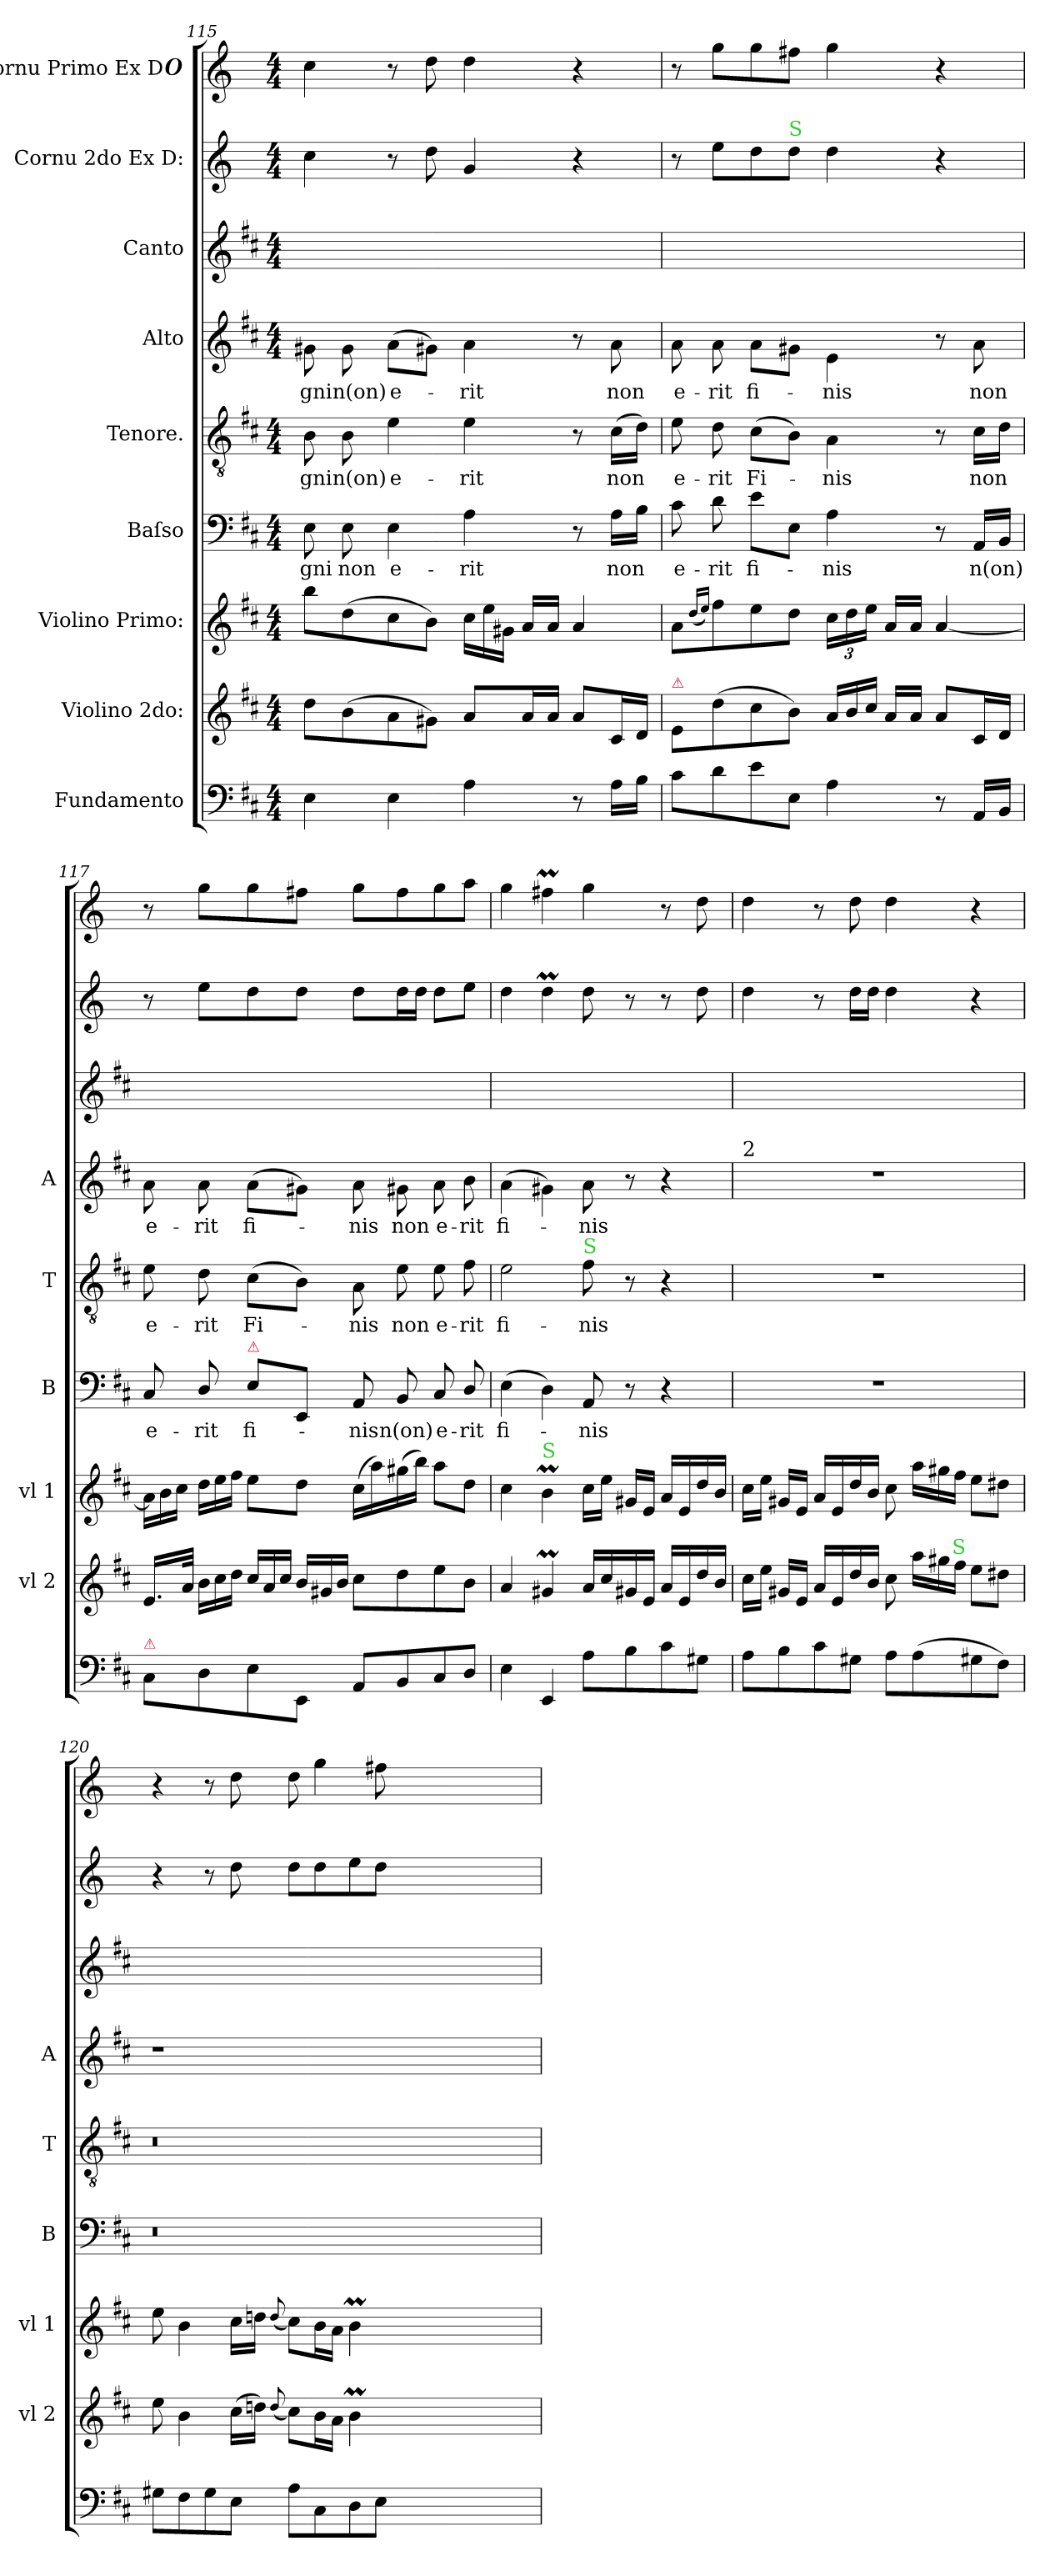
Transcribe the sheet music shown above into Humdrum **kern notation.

**kern	**kern	**kern	**kern	**text	**kern	**text	**kern	**text	**kern	**kern	**kern
*part9	*part8	*part7	*part6	*part6	*part5	*part5	*part4	*part4	*part3	*part2	*part1
*staff9	*staff8	*staff7	*staff6	*staff6	*staff5	*staff5	*staff4	*staff4	*staff3	*staff2	*staff1
*I"Fundamento	*I"Violino 2do:	*I"Violino Primo:	*I"Baſso	*	*I"Tenore.	*	*I"Alto	*	*I"Canto	*I"Cornu 2do Ex D:	*I"Cornu Primo Ex D#
*	*I'vl 2	*I'vl 1	*I'B	*	*I'T	*	*I'A	*	*	*	*
*clefF4	*clefG2	*clefG2	*clefF4	*	*clefGv2	*	*clefG2	*	*clefG2	*clefG2	*clefG2
*	*	*	*	*	*	*	*	*	*	*ITrd6c10	*ITrd6c10
*k[f#c#]	*k[f#c#]	*k[f#c#]	*k[f#c#]	*	*k[f#c#]	*	*k[f#c#]	*	*k[f#c#]	*k[f#c#]	*k[f#c#]
*M4/4	*M4/4	*M4/4	*M4/4	*	*M4/4	*	*M4/4	*	*M4/4	*M4/4	*M4/4
=115	=115	=115	=115	=115	=115	=115	=115	=115	=115	=115	=115
4E\	8dd\L	8bb\L	8E\	-gni	8B\	-gni	8g#X\	-gni	1ryy	4d\	4d\
.	(8b\	(8dd\	8E\	non	8B\	n(on)	8g#\	n(on)	.	.	.
4E\	8a\	8cc#\	4E\	e-	4e\	e-	(8a\L	e-	.	8r	8r
.	8g#X\J)	8b\J)	.	.	.	.	8g#X\J)	.	.	8e\	8e\
*	*	*Xtuplet	*	*	*	*	*	*	*	*	*
4A\	8a/L	24cc#\LL	4A\	-rit	4e\	-rit	4a\	-rit	.	4A/	4e\
.	.	24ee\	.	.	.	.	.	.	.	.	.
.	.	24g#X\JJ	.	.	.	.	.	.	.	.	.
.	16a/L	16a/LL	.	.	.	.	.	.	.	.	.
.	16a/JJ	16a/JJ	.	.	.	.	.	.	.	.	.
8r	8a/L	4a/	8r	.	8r	.	8r	.	.	4r	4r
16A\LL	16c#/L	.	16A\LL	non	(16c#\LL	non	8a\	non	.	.	.
16B\JJ	16d/JJ	.	16B\JJ	.	16d\JJ)	.	.	.	.	.	.
=116	=116	=116	=116	=116	=116	=116	=116	=116	=116	=116	=116
!	!LO:TX:a:color=crimson:t=⚠	!	!	!	!	!	!	!	!	!	!
8c#\L	8e/L	8a\L	8c#\	e-	8e\	e-	8a\	e-	1ryy	8r	8r
.	.	(16qqdd/LL	.	.	.	.	.	.	.	.	.
.	.	16qqee/JJ)	.	.	.	.	.	.	.	.	.
8d\	(8dd\	8ff#\	8d\	-rit	8d\	-rit	8a\	-rit	.	8f#\L	8a\L
8e\	8cc#\	8ee\	8e\L	fi-	(8c#\L	Fi-	8a\L	fi-	.	8e\	8a\
!	!	!	!	!	!	!	!	!	!	!LO:TX:a:color=limegreen:t=S	!
8E\J	8b\J)	8dd\J	8E\J	.	8B\J)	.	8g#X\J	.	.	8e\J	8g#X\J
*	*Xtuplet	*tuplet	*	*	*	*	*	*	*	*	*
4A\	24a/LL	24cc#\LL	4A\	-nis	4A\	-nis	4e\	-nis	.	4e\	4a\
.	24b/	24dd\	.	.	.	.	.	.	.	.	.
.	24cc#/JJ	24ee\JJ	.	.	.	.	.	.	.	.	.
.	16a/LL	16a/LL	.	.	.	.	.	.	.	.	.
.	16a/JJ	16a/JJ	.	.	.	.	.	.	.	.	.
8r	8a/L	[4a/	8r	.	8r	.	8r	.	.	4r	4r
!	!	!	!	!	!	!LO:LY:i	!	!	!	!	!
16AA/LL	16c#/L	.	16AA/LL	n(on)	16c#\LL	non	8a\	non	.	.	.
16BB/JJ	16d/JJ	.	16BB/JJ	.	16d\JJ	.	.	.	.	.	.
=117	=117	=117	=117	=117	=117	=117	=117	=117	=117	=117	=117
*	*	*Xtuplet	*	*	*	*	*	*	*	*	*
!LO:TX:a:color=crimson:t=⚠	!	!	!	!	!	!	!	!	!	!	!
!	!	!	!	!	!	!LO:LY:i	!	!	!	!	!
8C#\L	16.e/LL	24a\LL]	8C#/	e-	8e\	e-	8a\	e-	1ryy	8r	8r
.	.	24b\	.	.	.	.	.	.	.	.	.
.	.	24cc#\JJ	.	.	.	.	.	.	.	.	.
.	32a/JJk	.	.	.	.	.	.	.	.	.	.
!	!	!	!	!	!	!LO:LY:i	!	!	!	!	!
8D\	24b\LL	24dd\LL	8D/	-rit	8d\	-rit	8a\	-rit	.	8f#\L	8a\L
.	24cc#\	24ee\	.	.	.	.	.	.	.	.	.
.	24dd\JJ	24ff#\JJ	.	.	.	.	.	.	.	.	.
!	!	!	!LO:TX:a:color=crimson:t=⚠	!	!	!	!	!	!	!	!
!	!	!	!	!	!	!LO:LY:i	!	!	!	!	!
8E\	24cc#/LL	8ee\L	8E\L	fi-	(8c#\L	Fi-	(8a\L	fi-	.	8e\	8a\
.	24a/	.	.	.	.	.	.	.	.	.	.
.	24cc#/JJ	.	.	.	.	.	.	.	.	.	.
8EE/J	24b/LL	8dd\J	8EE/J	.	8B\J)	.	8g#X\J)	.	.	8e\J	8g#X\J
.	24g#X/	.	.	.	.	.	.	.	.	.	.
.	24b/JJ	.	.	.	.	.	.	.	.	.	.
!	!	!	!	!	!	!LO:LY:i	!	!	!	!	!
8AA/L	8cc#\L	(16cc#\LL	8AA/	-nis	8A\	-nis	8a\	-nis	.	8e\L	8a\L
.	.	16aa\)	.	.	.	.	.	.	.	.	.
!	!	!	!	!	!	!	!	!LO:LY:i	!	!	!
8BB/	8dd\	(16gg#X\	8BB/	n(on)	8e\	non	8g#X\	non	.	16e\L	8g#\
.	.	16bb\JJ)	.	.	.	.	.	.	.	16e\JJ	.
!	!	!	!	!	!	!	!	!LO:LY:i	!	!	!
8C#/	8ee\	8aa\L	8C#/	e-	8e\	e-	8a\	e-	.	8e\L	8a\
!	!	!	!	!	!	!	!	!LO:LY:i	!	!	!
8D/J	8b\J	8dd\J	8D/	-rit	8f#\	-rit	8b\	-rit	.	8f#\J	8b\J
=118	=118	=118	=118	=118	=118	=118	=118	=118	=118	=118	=118
4E\	4a/	4cc#\	(4E\	fi-	2e\	fi-	(4a\	fi-	1ryy	4e\	4a\
!	!	!LO:TX:a:color=limegreen:t=S	!	!	!	!	!	!	!	!	!
4EE/	4g#Xm/	4bM\	4D\)	.	.	.	4g#X\)	.	.	4eM\	4g#Xm\
!	!	!	!	!	!LO:TX:a:color=limegreen:t=S	!	!	!	!	!	!
8A\L	16a/LL	16cc#\LL	8AA/	-nis	8f#\	-nis	8a\	-nis	.	8e\	4a\
.	16cc#/	16ee\JJ	.	.	.	.	.	.	.	.	.
8B\	16g#X/	16g#X/LL	8r	.	8r	.	8r	.	.	8r	.
.	16e/JJ	16e/JJ	.	.	.	.	.	.	.	.	.
8c#\	16a/LL	16a/LL	4r	.	4r	.	4r	.	.	8r	8r
.	16e/	16e/	.	.	.	.	.	.	.	.	.
8G#X\J	16dd/	16dd/	.	.	.	.	.	.	.	8e\	8e\
.	16b/JJ	16b/JJ	.	.	.	.	.	.	.	.	.
=119	=119	=119	=119	=119	=119	=119	=119	=119	=119	=119	=119
!	!	!	!	!	!	!	!LO:TX:a:t=2	!	!	!	!
8A\L	16cc#\LL	16cc#\LL	1r	.	1r	.	1r	.	1ryy	4e\	4e\
.	16ee\JJ	16ee\JJ	.	.	.	.	.	.	.	.	.
8B\	16g#X/LL	16g#X/LL	.	.	.	.	.	.	.	.	.
.	16e/JJ	16e/JJ	.	.	.	.	.	.	.	.	.
8c#\	16a/LL	16a/LL	.	.	.	.	.	.	.	8r	8r
.	16e/	16e/	.	.	.	.	.	.	.	.	.
8G#X\J	16dd/	16dd/	.	.	.	.	.	.	.	16e\LL	8e\
.	16b/JJ	16b/JJ	.	.	.	.	.	.	.	16e\JJ	.
8A\L	8cc#\	8cc#\	.	.	.	.	.	.	.	4e\	4e\
(8A\	24aa\LL	24aa\LL	.	.	.	.	.	.	.	.	.
.	24gg#X\	24gg#X\	.	.	.	.	.	.	.	.	.
!	!LO:TX:a:color=limegreen:t=S	!	!	!	!	!	!	!	!	!	!
.	24ff#\JJ	24ff#\JJ	.	.	.	.	.	.	.	.	.
8G#X\	8ee\L	8ee\L	.	.	.	.	.	.	.	4r	4r
8F#\J)	8dd#X\J	8dd#X\J	.	.	.	.	.	.	.	.	.
=120	=120	=120	=120	=120	=120	=120	=120	=120	=120	=120	=120
8G#X\L	8ee\	8ee\	0.r	.	0.r	.	1r	.	1ryy	4r	4r
8F#\	4b\	4b\	.	.	.	.	.	.	.	.	.
8G#\	.	.	.	.	.	.	.	.	.	8r	8r
8E\J	(16cc#\LL	16cc#\LL	.	.	.	.	.	.	.	8e\	8e\
.	16ddn\JJ)	16ddn\JJ	.	.	.	.	.	.	.	.	.
.	(8qqdd/	(8qqdd/	.	.	.	.	.	.	.	.	.
8A\L	8cc#\L)	8cc#\L)	.	.	.	.	.	.	.	8e\L	8e\
8C#\	16b\L	16b\L	.	.	.	.	.	.	.	8e\	4a\
.	16a\JJ	16a\JJ	.	.	.	.	.	.	.	.	.
8D\	4bM\	4bM\	.	.	.	.	.	.	.	8f#\	.
8E\J	.	.	.	.	.	.	.	.	.	8e\J	8g#X\
0ryy	0ryy	0ryy	.	.	.	.	0ryy	.	0ryy	0ryy	0ryy
=	=	=	=	=	=	=	=	=	=	=	=
*-	*-	*-	*-	*-	*-	*-	*-	*-	*-	*-	*-
